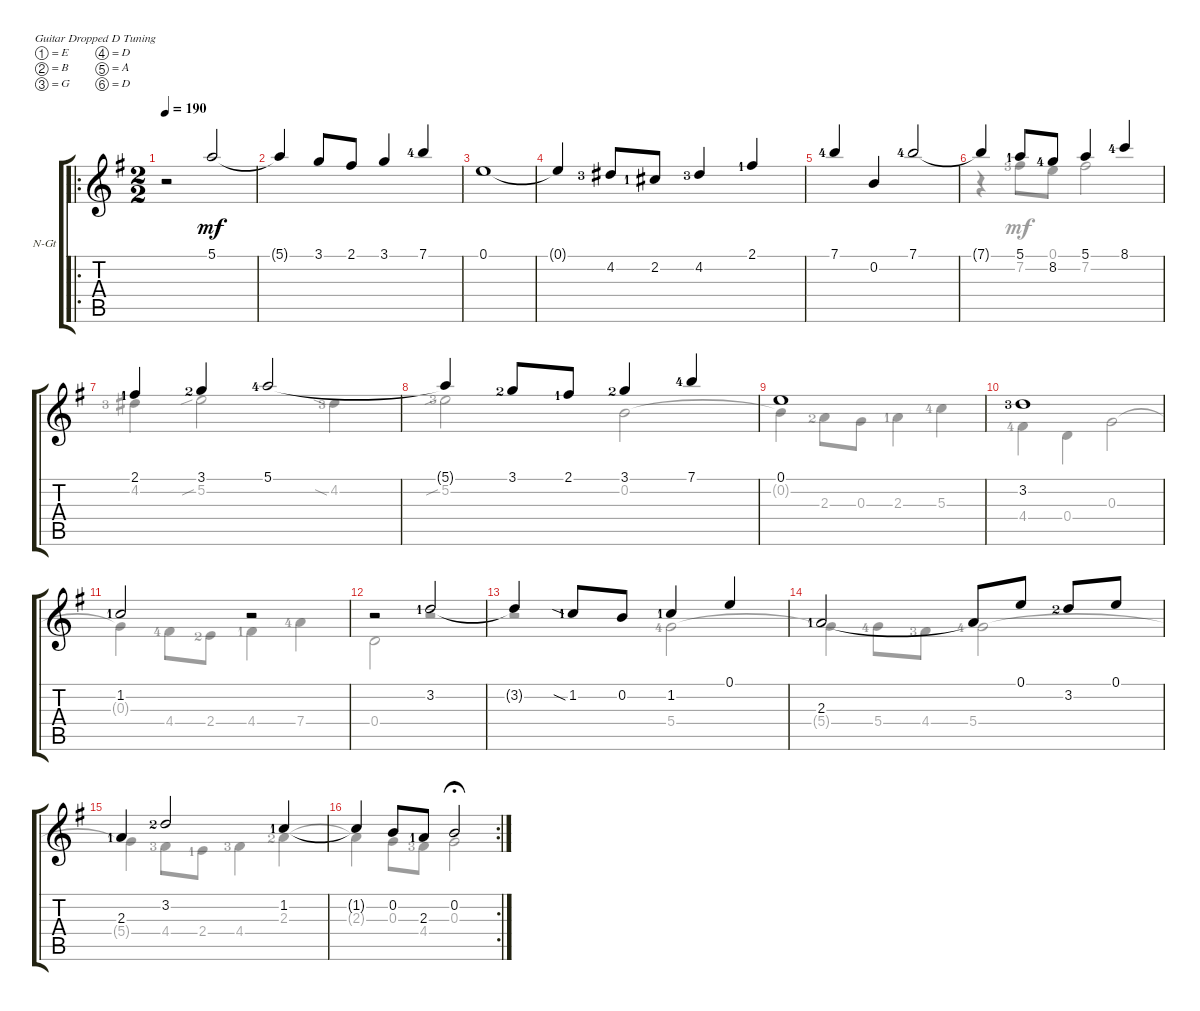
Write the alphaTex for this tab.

\bracketExtendMode groupsimilarinstruments
\firstSystemTrackNameOrientation horizontal
\otherSystemsTrackNameOrientation horizontal
\track ("Nylon Guitar" "N-Gt") {instrument acousticguitarnylon}
\staff {score tabs}
\tuning (E4 B3 G3 D3 A2 D2)
\voice
\ro
\ts (2 2)
\tempo 190
\clef g2
\ks g
r.2{dy mf} 5.1.2{beam invert} |
5.1{t}.4{beam invert} 3.1.8{beam invert} 2.1.8 3.1.4{beam invert} 7.1{lf 5}.4{beam invert} |
0.1.1{beam invert} |
0.1{t}.4{beam invert} 4.2{lf 4}.8{beam invert} 2.2{lf 2}.8 4.2{lf 4}.4{beam invert} 2.1{lf 2}.4{beam invert} |
7.1{lf 5}.4{beam invert} 0.2.4{beam invert} 7.1{lf 5}.2{beam invert} |
7.1{t}.4 5.1{lf 2}.8 8.2{lf 5}.8 5.1.4 8.1{lf 5}.4 |
2.1{lf 2}.4 3.1{lf 3}.4 5.1{lf 5}.2 |
5.1{t}.4 3.1{lf 3}.8 2.1{lf 2}.8 3.1{lf 3}.4 7.1{lf 5}.4 |
0.1.1 |
3.2{lf 4}.1 |
1.2{lf 2}.2 r.2 |
r.2 3.2{lf 2}.2 |
3.2{t}.4 1.2{sia lf 2}.8 0.2.8 1.2{lf 2}.4 0.1.4 |
2.3{lf 2}.2 2.3{t}.8 0.1.8 3.2{lf 3}.8 0.1.8 |
2.3{lf 2}.4 3.2{lf 3}.2 1.2{lf 2}.4 |
\rc 2
1.2{t}.4 0.2.8 2.3{lf 2}.8 0.2.2{fermata (medium 0.5)}
\voice
\clef g2
\ottava regular
\simile none
\ks g
|
|
|
|
|
r.4 7.2{lf 4}.8 0.1.8 7.2.2 |
4.2{lf 4}.4 5.2{sib}.2 4.2{sia lf 4}.4 |
5.2{sib lf 4}.2 0.2.2 |
0.2{t}.4 2.3{lf 3}.8 0.3.8 2.3{lf 2}.4 5.3{lf 5}.4 |
4.4{lf 5}.4 0.4.4 0.3.2 |
0.3{t}.4 4.4{lf 5}.8 2.4{lf 3}.8 4.4{lf 2}.4 7.4{lf 5}.4 |
0.4.2 r.2 |
r.2 5.4{lf 5}.2 |
5.4{t}.4 5.4{lf 5}.8 4.4{lf 4}.8 5.4{lf 5}.2 |
5.4{t}.4 4.4{lf 4}.8 2.4{lf 2}.8 4.4{lf 4}.4 2.3{lf 3}.4 |
2.3{t}.4 0.3.8 4.4{lf 4}.8 0.3.2{fermata (medium 0.5)}
